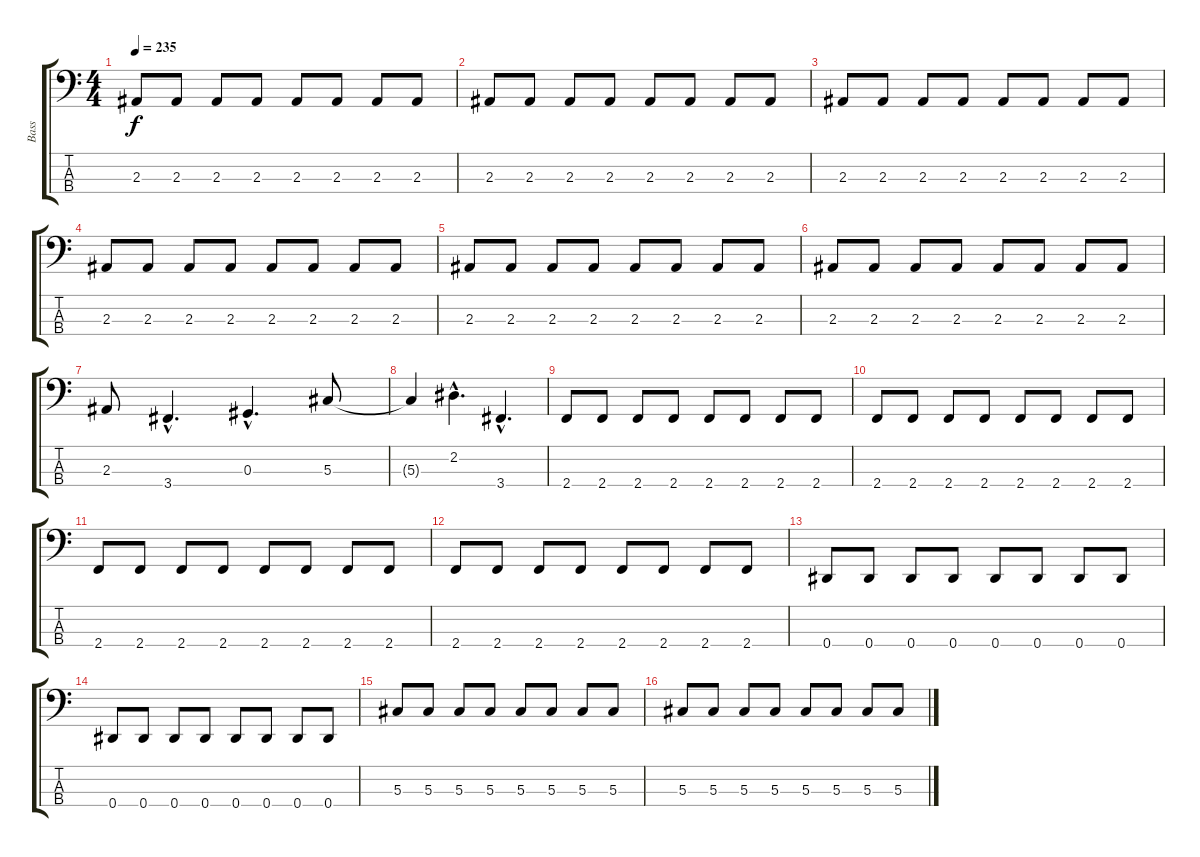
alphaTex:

\track ("Bass" "Bass") {instrument electricbassfinger}
\staff {score tabs}
\tuning (Gb2 Db2 Ab1 Eb1) {hide}
\ts (4 4)
\tempo 235
\clef f4
\ks c
2.3.8{dy f} 2.3.8 2.3.8 2.3.8 2.3.8 2.3.8 2.3.8 2.3.8 |
2.3.8 2.3.8 2.3.8 2.3.8 2.3.8 2.3.8 2.3.8 2.3.8 |
2.3.8 2.3.8 2.3.8 2.3.8 2.3.8 2.3.8 2.3.8 2.3.8 |
2.3.8 2.3.8 2.3.8 2.3.8 2.3.8 2.3.8 2.3.8 2.3.8 |
2.3.8 2.3.8 2.3.8 2.3.8 2.3.8 2.3.8 2.3.8 2.3.8 |
2.3.8 2.3.8 2.3.8 2.3.8 2.3.8 2.3.8 2.3.8 2.3.8 |
2.3.8 3.4{hac}.4{d} 0.3{hac}.4{d} 5.3.8 |
5.3{t}.4 2.2{hac}.4{d} 3.4{hac}.4{d} |
2.4.8 2.4.8 2.4.8 2.4.8 2.4.8 2.4.8 2.4.8 2.4.8 |
2.4.8 2.4.8 2.4.8 2.4.8 2.4.8 2.4.8 2.4.8 2.4.8 |
2.4.8 2.4.8 2.4.8 2.4.8 2.4.8 2.4.8 2.4.8 2.4.8 |
2.4.8 2.4.8 2.4.8 2.4.8 2.4.8 2.4.8 2.4.8 2.4.8 |
0.4.8 0.4.8 0.4.8 0.4.8 0.4.8 0.4.8 0.4.8 0.4.8 |
0.4.8 0.4.8 0.4.8 0.4.8 0.4.8 0.4.8 0.4.8 0.4.8 |
5.3.8 5.3.8 5.3.8 5.3.8 5.3.8 5.3.8 5.3.8 5.3.8 |
5.3.8 5.3.8 5.3.8 5.3.8 5.3.8 5.3.8 5.3.8 5.3.8
